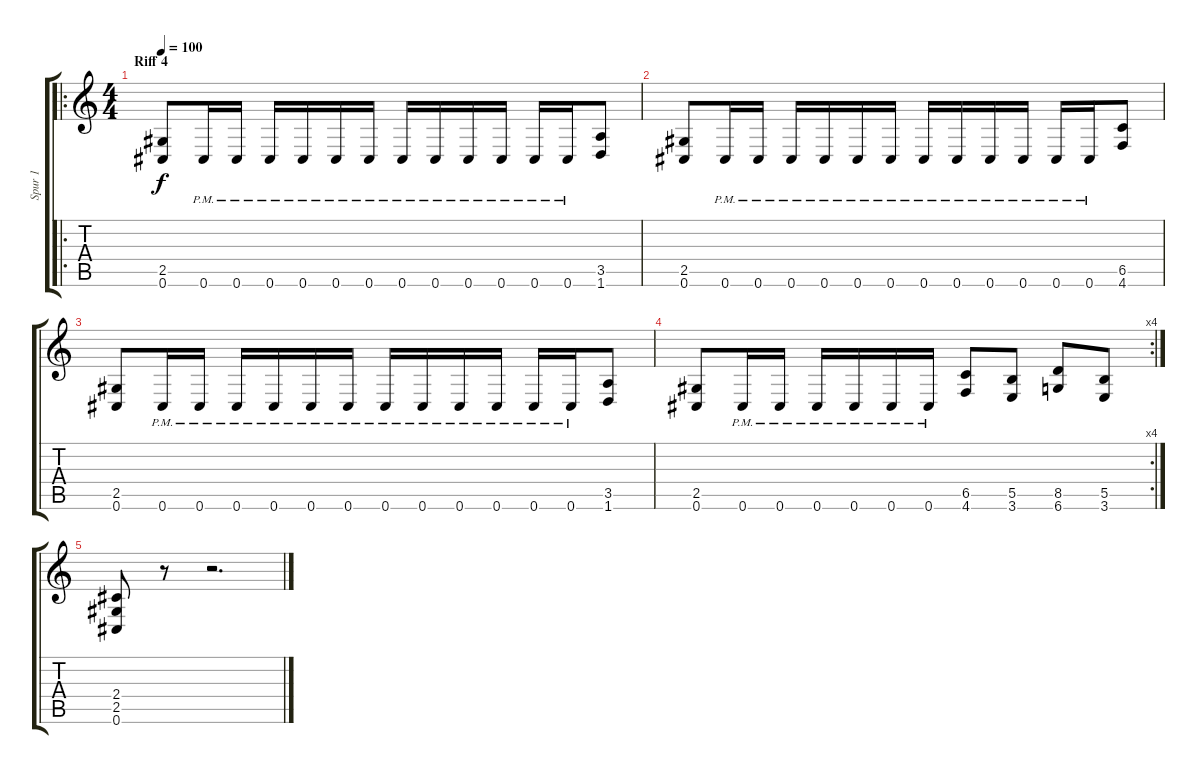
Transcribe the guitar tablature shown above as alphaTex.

\track ("Spur 1" "Spur 1") {instrument distortionguitar}
\staff {score tabs}
\tuning (Db4 Ab3 E3 B2 Gb2 Db2) {hide}
\ro
\ts (4 4)
\section ("" "Riff 4")
\tempo 100
\clef g2
\ks c
(2.5 0.6).8{dy f} 0.6{pm}.16 0.6{pm}.16 0.6{pm}.16 0.6{pm}.16 0.6{pm}.16 0.6{pm}.16 0.6{pm}.16 0.6{pm}.16 0.6{pm}.16 0.6{pm}.16 0.6{pm}.16 0.6{pm}.16 (3.5 1.6).8 |
(2.5 0.6).8 0.6{pm}.16 0.6{pm}.16 0.6{pm}.16 0.6{pm}.16 0.6{pm}.16 0.6{pm}.16 0.6{pm}.16 0.6{pm}.16 0.6{pm}.16 0.6{pm}.16 0.6{pm}.16 0.6{pm}.16 (6.5 4.6).8 |
(2.5 0.6).8 0.6{pm}.16 0.6{pm}.16 0.6{pm}.16 0.6{pm}.16 0.6{pm}.16 0.6{pm}.16 0.6{pm}.16 0.6{pm}.16 0.6{pm}.16 0.6{pm}.16 0.6{pm}.16 0.6{pm}.16 (3.5 1.6).8 |
\rc 4
(2.5 0.6).8 0.6{pm}.16 0.6{pm}.16 0.6{pm}.16 0.6{pm}.16 0.6{pm}.16 0.6{pm}.16 (6.5 4.6).8 (5.5 3.6).8 (8.5 6.6).8 (5.5 3.6).8 |
(2.4 2.5 0.6).8 r.8 r.2{d}
